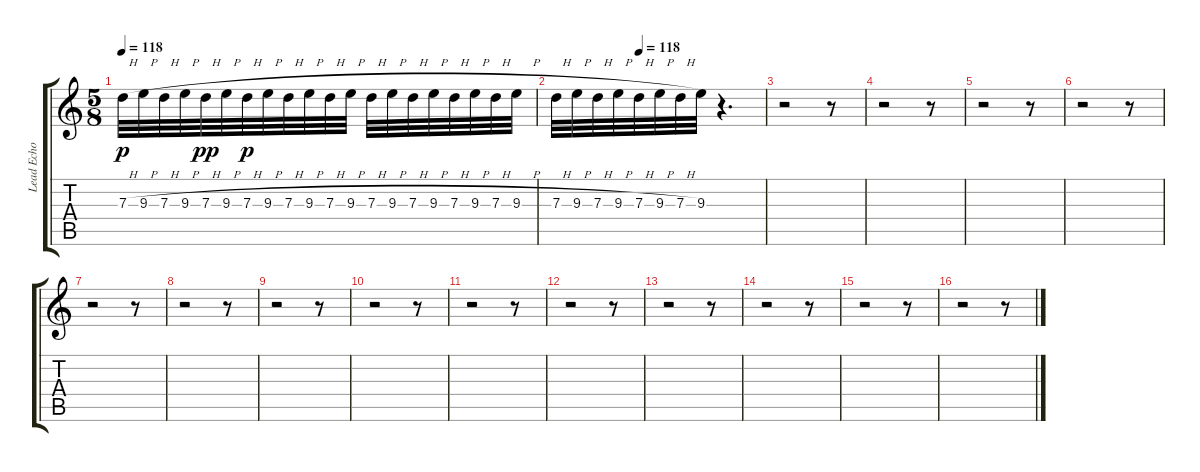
\track ("Lead Echo 1" "Lead Echo ") {instrument distortionguitar}
\staff {score tabs}
\tuning (E4 B3 G3 D3 A2 E2) {hide}
\ts (5 8)
\tempo 118
\clef g2
\ks c
7.3{h}.32{dy p} 9.3{h}.32 7.3{h}.32 9.3{h}.32 7.3{h}.32{dy pp} 9.3{h}.32 7.3{h}.32{dy p} 9.3{h}.32 7.3{h}.32 9.3{h}.32 7.3{h}.32 9.3{h}.32 7.3{h}.32 9.3{h}.32 7.3{h}.32 9.3{h}.32 7.3{h}.32 9.3{h}.32 7.3{h}.32 9.3{h}.32 |
\tempo (118 0.4)
7.3{h}.32 9.3{h}.32 7.3{h}.32 9.3{h}.32 7.3{h}.32 9.3{h}.32 7.3{h}.32 9.3.32 r.4{d} |
r.2 r.8 |
r.2 r.8 |
r.2 r.8 |
r.2 r.8 |
r.2 r.8 |
r.2 r.8 |
r.2 r.8 |
r.2 r.8 |
r.2 r.8 |
r.2 r.8 |
r.2 r.8 |
r.2 r.8 |
r.2 r.8 |
r.2 r.8
